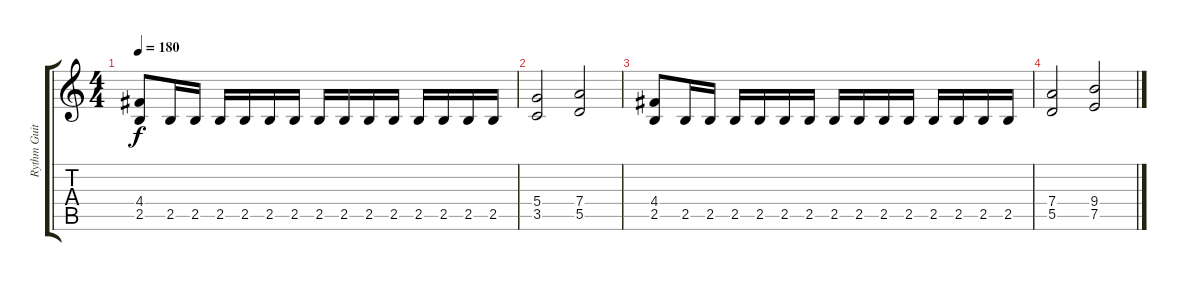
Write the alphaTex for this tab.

\track ("Rythm Guitar" "Rythm Guit") {instrument distortionguitar}
\staff {score tabs}
\tuning (E4 B3 G3 D3 A2 E2) {hide}
\ts (4 4)
\tempo 180
\clef g2
\ks c
(4.4 2.5).8{dy f} 2.5.16 2.5.16 2.5.16 2.5.16 2.5.16 2.5.16 2.5.16 2.5.16 2.5.16 2.5.16 2.5.16 2.5.16 2.5.16 2.5.16 |
(5.4 3.5).2 (7.4 5.5).2 |
(4.4 2.5).8 2.5.16 2.5.16 2.5.16 2.5.16 2.5.16 2.5.16 2.5.16 2.5.16 2.5.16 2.5.16 2.5.16 2.5.16 2.5.16 2.5.16 |
(7.4 5.5).2 (9.4 7.5).2
